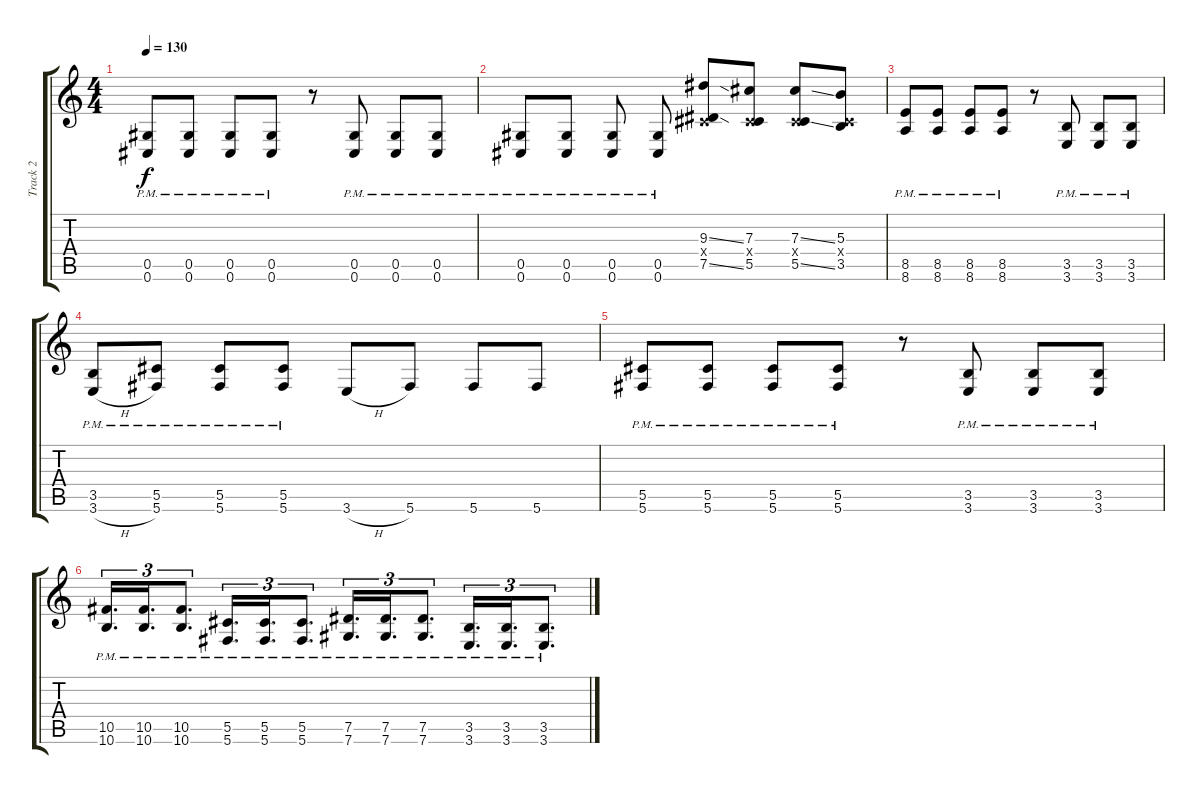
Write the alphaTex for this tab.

\track ("Track 2" "Track 2") {instrument distortionguitar}
\staff {score tabs}
\tuning (Eb4 Bb3 Gb3 Db3 Ab2 Db2) {hide}
\ts (4 4)
\tempo 130
\clef g2
\ks c
(0.5{pm} 0.6{pm}).8{dy f} (0.5{pm} 0.6{pm}).8 (0.5{pm} 0.6{pm}).8 (0.5{pm} 0.6{pm}).8 r.8 (0.5{pm} 0.6{pm}).8 (0.5{pm} 0.6{pm}).8 (0.5{pm} 0.6{pm}).8 |
(0.5{pm} 0.6{pm}).8 (0.5{pm} 0.6{pm}).8 (0.5{pm} 0.6{pm}).8{beam split} (0.5{pm} 0.6{pm}).8 (9.3{ss} 0.4{x} 7.5{ss}).8 (7.3 0.4{x} 5.5).8 (7.3{ss} 0.4{x} 5.5{ss}).8 (5.3 0.4{x} 3.5).8 |
(8.5{pm} 8.6{pm}).8 (8.5{pm} 8.6{pm}).8 (8.5{pm} 8.6{pm}).8 (8.5{pm} 8.6{pm}).8 r.8 (3.5{pm} 3.6{pm}).8 (3.5{pm} 3.6{pm}).8 (3.5{pm} 3.6{pm}).8 |
(3.5{pm} 3.6{h pm}).8 (5.5{pm} 5.6{pm}).8 (5.5{pm} 5.6{pm}).8 (5.5{pm} 5.6{pm}).8 3.6{h}.8 5.6.8 5.6.8 5.6.8 |
(5.5{pm} 5.6{pm}).8 (5.5{pm} 5.6{pm}).8 (5.5{pm} 5.6{pm}).8 (5.5{pm} 5.6{pm}).8 r.8 (3.5{pm} 3.6{pm}).8 (3.5{pm} 3.6{pm}).8 (3.5{pm} 3.6{pm}).8 |
(10.5{pm} 10.6{pm}).16{d tu (3 2)} (10.5{pm} 10.6{pm}).16{d tu (3 2)} (10.5{pm} 10.6{pm}).8{d tu (3 2) beam split} (5.5{pm} 5.6{pm}).16{d tu (3 2) beam merge} (5.5{pm} 5.6{pm}).16{d tu (3 2)} (5.5{pm} 5.6{pm}).8{d tu (3 2)} (7.5{pm} 7.6{pm}).16{d tu (3 2)} (7.5{pm} 7.6{pm}).16{d tu (3 2)} (7.5{pm} 7.6{pm}).8{d tu (3 2)} (3.5{pm} 3.6{pm}).16{d tu (3 2)} (3.5{pm} 3.6{pm}).16{d tu (3 2)} (3.5{pm} 3.6{pm}).8{d tu (3 2)}
